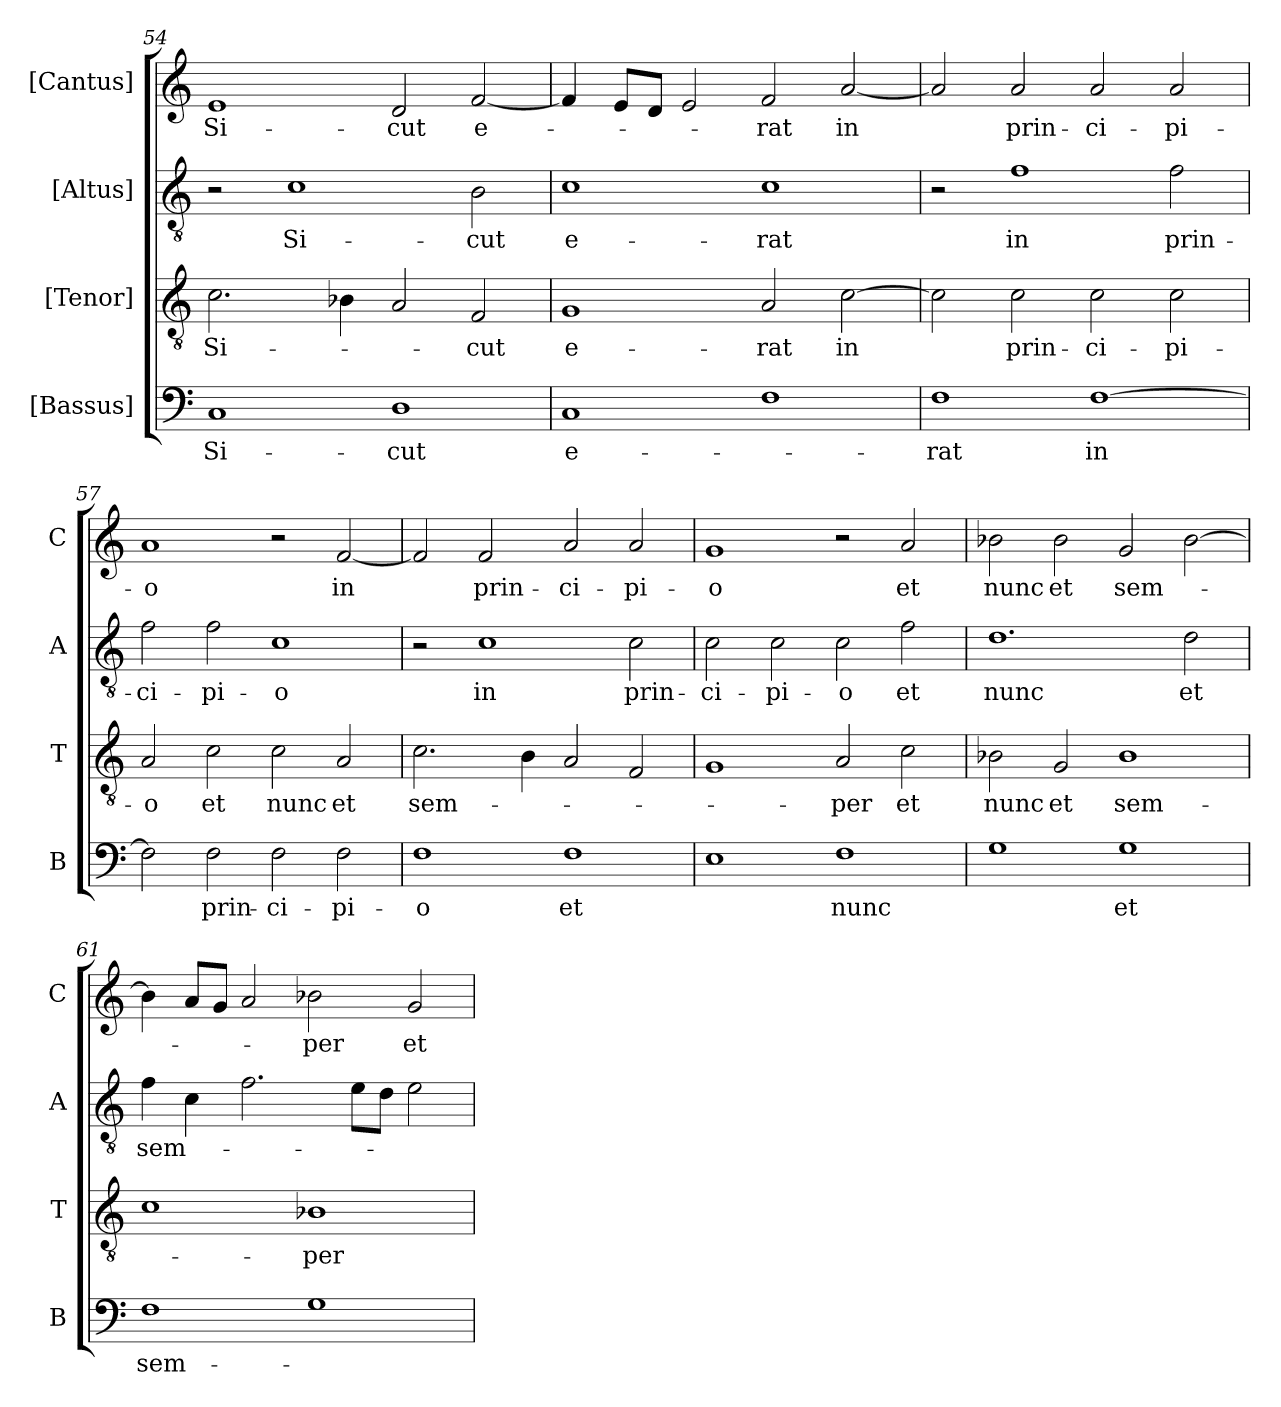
**kern	**text	**kern	**text	**kern	**text	**kern	**text
*part4	*part4	*part3	*part3	*part2	*part2	*part1	*part1
*staff4	*staff4	*staff3	*staff3	*staff2	*staff2	*staff1	*staff1
*I"[Bassus]	*	*I"[Tenor]	*	*I"[Altus]	*	*I"[Cantus]	*
*I'B	*	*I'T	*	*I'A	*	*I'C	*
!!LO:LB:g=z
*clefF4	*	*clefGv2	*	*clefGv2	*	*clefG2	*
*k[]	*	*k[]	*	*k[]	*	*k[]	*
*C:	*	*C:	*	*C:	*	*C:	*
=54	=54	=54	=54	=54	=54	=54	=54
!	!LO:LY:b	!	!LO:LY:b	!	!	!	!LO:LY:b
1C	Si-	2.c\	Si-	2r	.	1e	Si-
!	!	!	!	!	!LO:LY:b	!	!
.	.	.	.	1c	Si-	.	.
.	.	4B-X\	.	.	.	.	.
!	!LO:LY:b	!	!	!	!	!	!LO:LY:b
1D	-cut	2A/	.	.	.	2d/	-cut
!	!	!	!LO:LY:b	!	!LO:LY:b	!	!LO:LY:b
.	.	2F/	-cut	2B\	-cut	[2f/	e-
=55	=55	=55	=55	=55	=55	=55	=55
!	!LO:LY:b	!	!LO:LY:b	!	!LO:LY:b	!	!
1C	e-	1G	e-	1c	e-	4f/]	.
.	.	.	.	.	.	8e/L	.
.	.	.	.	.	.	8d/J	.
.	.	.	.	.	.	2e/	.
!	!	!	!LO:LY:b	!	!LO:LY:b	!	!LO:LY:b
1F	.	2A/	-rat	1c	-rat	2f/	-rat
!	!	!	!LO:LY:b	!	!	!	!LO:LY:b
.	.	[2c\	in	.	.	[2a/	in
=56	=56	=56	=56	=56	=56	=56	=56
!	!LO:LY:b	!	!	!	!	!	!
1F	-rat	2c\]	.	2r	.	2a/]	.
!	!	!	!LO:LY:b	!	!LO:LY:b	!	!LO:LY:b
.	.	2c\	prin-	1f	in	2a/	prin-
!	!LO:LY:b	!	!LO:LY:b	!	!	!	!LO:LY:b
[1F	in	2c\	-ci-	.	.	2a/	-ci-
!	!	!	!LO:LY:b	!	!LO:LY:b	!	!LO:LY:b
.	.	2c\	-pi-	2f\	prin-	2a/	-pi-
=57	=57	=57	=57	=57	=57	=57	=57
!	!	!	!LO:LY:b	!	!LO:LY:b	!	!LO:LY:b
2F\]	.	2A/	-o	2f\	-ci-	1a	-o
!	!LO:LY:b	!	!LO:LY:b	!	!LO:LY:b	!	!
2F\	prin-	2c\	et	2f\	-pi-	.	.
!	!LO:LY:b	!	!LO:LY:b	!	!LO:LY:b	!	!
2F\	-ci-	2c\	nunc	1c	-o	2r	.
!	!LO:LY:b	!	!LO:LY:b	!	!	!	!LO:LY:b
2F\	-pi-	2A/	et	.	.	[2f/	in
=58	=58	=58	=58	=58	=58	=58	=58
!	!LO:LY:b	!	!LO:LY:b	!	!	!	!
1F	-o	2.c\	sem-	2r	.	2f/]	.
!	!	!	!	!	!LO:LY:b	!	!LO:LY:b
.	.	.	.	1c	in	2f/	prin-
.	.	4B\	.	.	.	.	.
!	!LO:LY:b	!	!	!	!	!	!LO:LY:b
1F	et	2A/	.	.	.	2a/	-ci-
!	!	!	!	!	!LO:LY:b	!	!LO:LY:b
.	.	2F/	.	2c\	prin-	2a/	-pi-
!!LO:LB:g=z
=59	=59	=59	=59	=59	=59	=59	=59
!	!	!	!	!	!LO:LY:b	!	!LO:LY:b
1E	.	1G	.	2c\	-ci-	1g	-o
!	!	!	!	!	!LO:LY:b	!	!
.	.	.	.	2c\	-pi-	.	.
!	!LO:LY:b	!	!LO:LY:b	!	!LO:LY:b	!	!
1F	nunc	2A/	-per	2c\	-o	2r	.
!	!	!	!LO:LY:b	!	!LO:LY:b	!	!LO:LY:b
.	.	2c\	et	2f\	et	2a/	et
=60	=60	=60	=60	=60	=60	=60	=60
!	!	!	!LO:LY:b	!	!LO:LY:b	!	!LO:LY:b
1G	.	2B-X\	nunc	1.d	nunc	2b-X\	nunc
!	!	!	!LO:LY:b	!	!	!	!LO:LY:b
.	.	2G/	et	.	.	2b-\	et
!	!LO:LY:b	!	!LO:LY:b	!	!	!	!LO:LY:b
1G	et	1B-	sem-	.	.	2g/	sem-
!	!	!	!	!	!LO:LY:b	!	!
.	.	.	.	2d\	et	[2b-\	.
=61	=61	=61	=61	=61	=61	=61	=61
!	!LO:LY:b	!	!	!	!LO:LY:b	!	!
1F	sem-	1c	.	4f\	sem-	4b-\]	.
.	.	.	.	4c\	.	8a/L	.
.	.	.	.	.	.	8g/J	.
.	.	.	.	2.f\	.	2a/	.
!	!	!	!LO:LY:b	!	!	!	!LO:LY:b
1G	.	1B-X	-per	.	.	2b-X\	-per
.	.	.	.	8e\L	.	.	.
.	.	.	.	8d\J	.	.	.
!	!	!	!	!	!	!	!LO:LY:b
.	.	.	.	2e\	.	2g/	et
=	=	=	=	=	=	=	=
*-	*-	*-	*-	*-	*-	*-	*-
